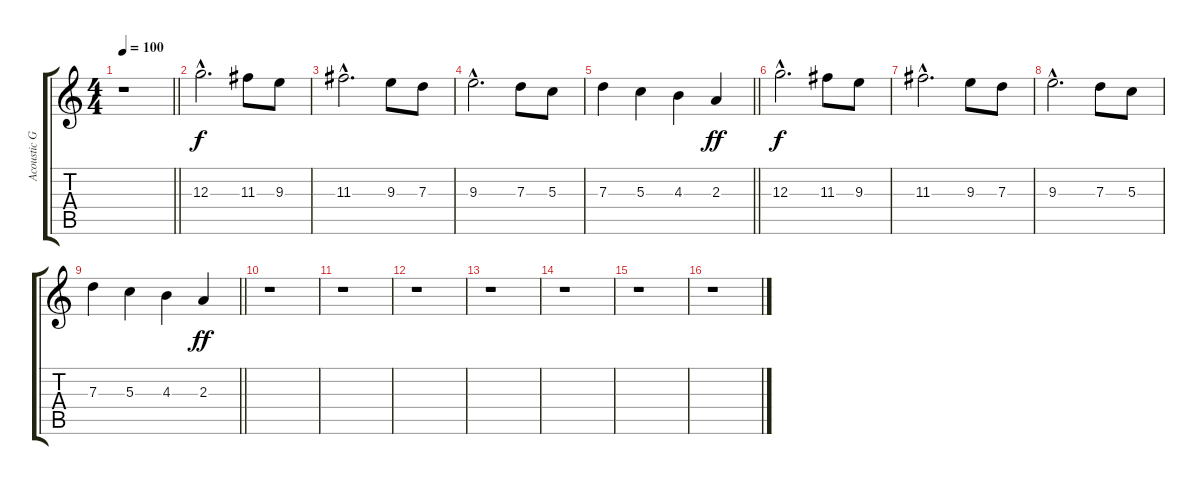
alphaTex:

\track ("Acoustic Guitar 1" "Acoustic G") {instrument acousticguitarsteel}
\staff {score tabs}
\tuning (E4 B3 G3 D3 A2 E2) {hide}
\ts (4 4)
\tempo 100
\clef g2
\barLineRight lightlight
\ks c
r.1{dy ff} |
12.3{hac}.2{d dy f} 11.3.8 9.3.8 |
11.3{hac}.2{d} 9.3.8 7.3.8 |
9.3{hac}.2{d} 7.3.8 5.3.8 |
\barLineRight lightlight
7.3.4 5.3.4 4.3.4 2.3.4{dy ff} |
12.3{hac}.2{d dy f} 11.3.8 9.3.8 |
11.3{hac}.2{d} 9.3.8 7.3.8 |
9.3{hac}.2{d} 7.3.8 5.3.8 |
\barLineRight lightlight
7.3.4 5.3.4 4.3.4 2.3.4{dy ff} |
r.1 |
r.1 |
r.1 |
r.1 |
r.1 |
r.1 |
r.1
